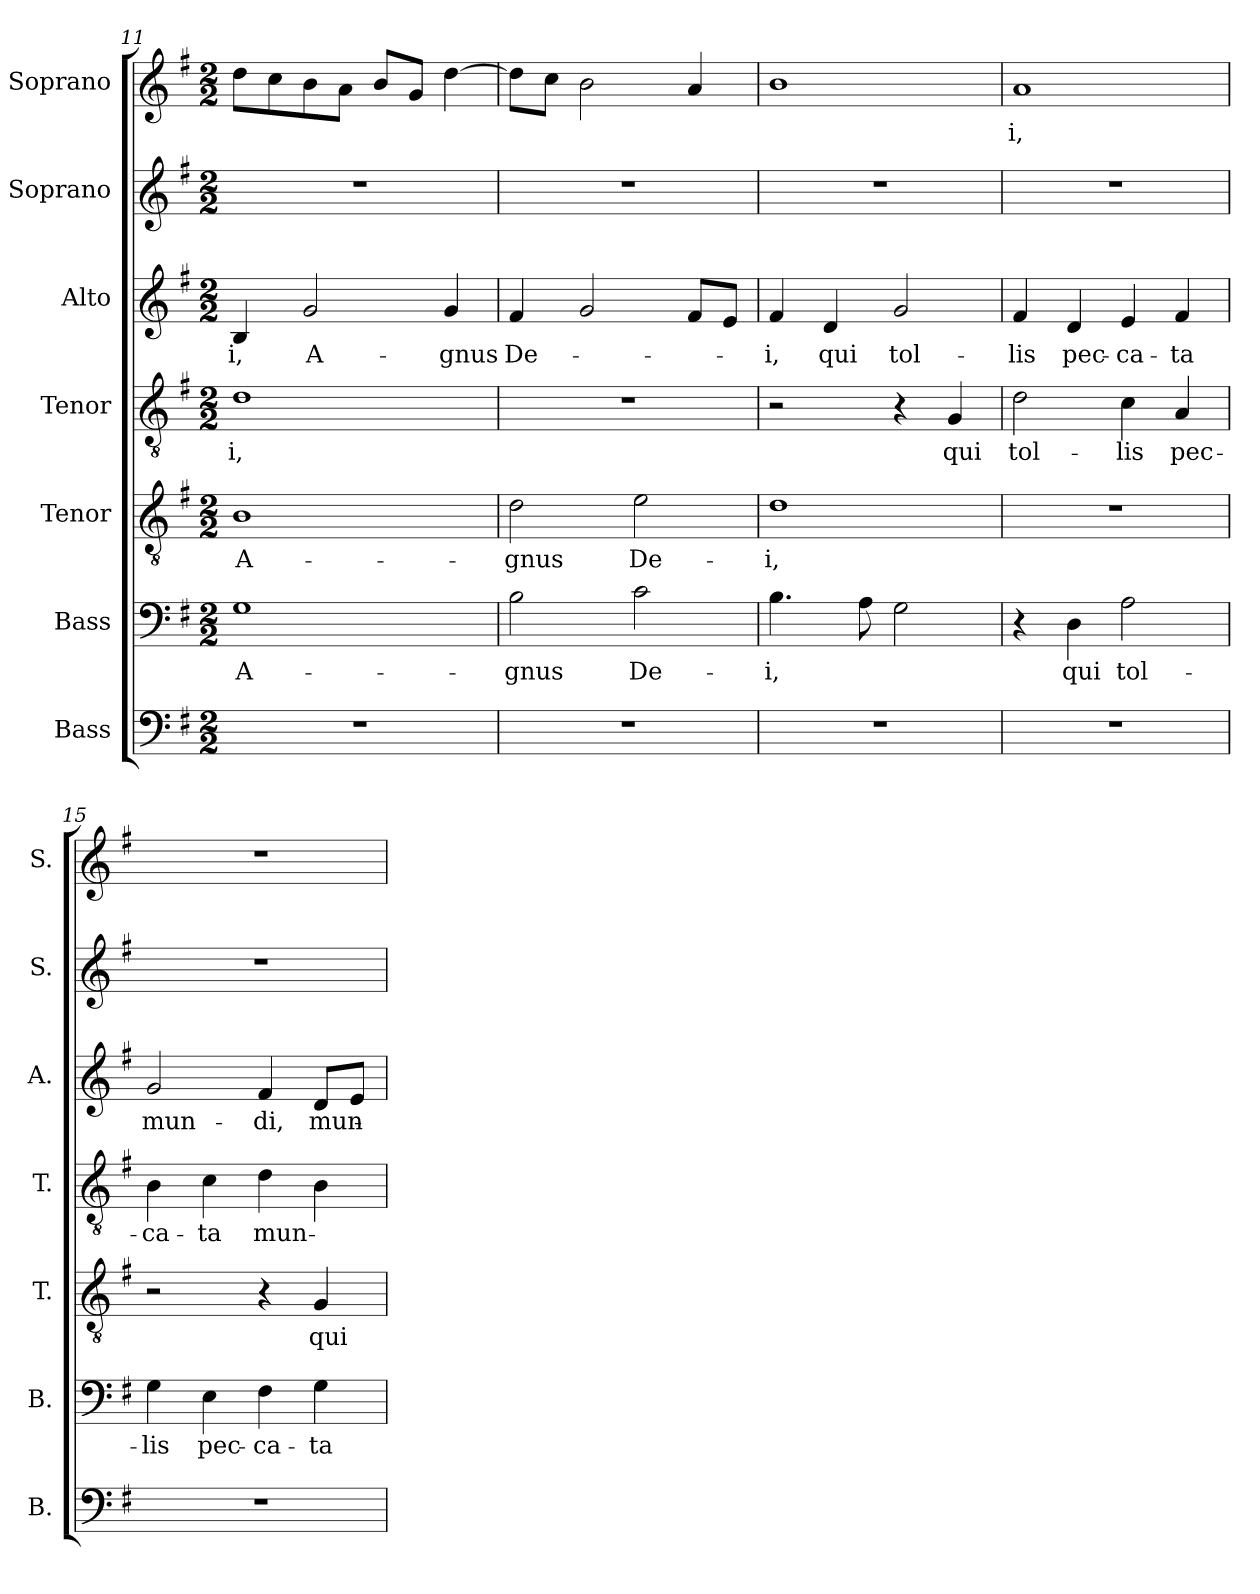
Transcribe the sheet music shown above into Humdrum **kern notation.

**kern	**kern	**text	**kern	**text	**kern	**text	**kern	**text	**kern	**kern	**text
*part7	*part6	*part6	*part5	*part5	*part4	*part4	*part3	*part3	*part2	*part1	*part1
*staff7	*staff6	*staff6	*staff5	*staff5	*staff4	*staff4	*staff3	*staff3	*staff2	*staff1	*staff1
*I"Bass	*I"Bass	*	*I"Tenor	*	*I"Tenor	*	*I"Alto	*	*I"Soprano	*I"Soprano	*
*I'B.	*I'B.	*	*I'T.	*	*I'T.	*	*I'A.	*	*I'S.	*I'S.	*
*clefF4	*clefF4	*	*clefGv2	*	*clefGv2	*	*clefG2	*	*clefG2	*clefG2	*
*	*	*	*ITrd7c12	*	*ITrd7c12	*	*	*	*	*	*
*k[f#]	*k[f#]	*	*k[f#]	*	*k[f#]	*	*k[f#]	*	*k[f#]	*k[f#]	*
*G:	*G:	*	*G:	*	*G:	*	*G:	*	*G:	*G:	*
*M2/2	*M2/2	*	*M2/2	*	*M2/2	*	*M2/2	*	*M2/2	*M2/2	*
=11	=11	=11	=11	=11	=11	=11	=11	=11	=11	=11	=11
!	!	!LO:LY:b:color=#000000	!	!	!	!	!	!	!	!	!
!	!	!	!	!LO:LY:b:color=#000000	!	!	!	!	!	!	!
!	!	!	!	!	!	!LO:LY:b:color=#000000	!	!	!	!	!
!	!	!	!	!	!	!	!	!LO:LY:b:color=#000000	!	!	!
1r	1Gi	A-	1BBi	A-	1Di	-i,	4Bi/	-i,	1r	8ddi\L	.
.	.	.	.	.	.	.	.	.	.	8cci\	.
!	!	!	!	!	!	!	!	!LO:LY:b:color=#000000	!	!	!
.	.	.	.	.	.	.	2gi/	A-	.	8bi\	.
.	.	.	.	.	.	.	.	.	.	8ai\J	.
.	.	.	.	.	.	.	.	.	.	8bi/L	.
.	.	.	.	.	.	.	.	.	.	8gi/J	.
!	!	!	!	!	!	!	!	!LO:LY:b:color=#000000	!	!	!
.	.	.	.	.	.	.	4gi/	-gnus	.	[4ddi\	.
!!LO:PB:g=z
=12	=12	=12	=12	=12	=12	=12	=12	=12	=12	=12	=12
!	!	!LO:LY:b:color=#000000	!	!	!	!	!	!	!	!	!
!	!	!	!	!LO:LY:b:color=#000000	!	!	!	!	!	!	!
!	!	!	!	!	!	!	!	!LO:LY:b:color=#000000	!	!	!
1r	2Bi\	-gnus	2Di\	-gnus	1r	.	4f#i/	De-	1r	8ddi\L]	.
.	.	.	.	.	.	.	.	.	.	8cci\J	.
.	.	.	.	.	.	.	2gi/	.	.	2bi\	.
!	!	!LO:LY:b:color=#000000	!	!	!	!	!	!	!	!	!
!	!	!	!	!LO:LY:b:color=#000000	!	!	!	!	!	!	!
.	2ci\	De-	2Ei\	De-	.	.	.	.	.	.	.
.	.	.	.	.	.	.	8f#i/L	.	.	4ai/	.
.	.	.	.	.	.	.	8ei/J	.	.	.	.
=13	=13	=13	=13	=13	=13	=13	=13	=13	=13	=13	=13
!	!	!LO:LY:b:color=#000000	!	!	!	!	!	!	!	!	!
!	!	!	!	!LO:LY:b:color=#000000	!	!	!	!	!	!	!
!	!	!	!	!	!	!	!	!LO:LY:b:color=#000000	!	!	!
1r	4.Bi\	-i,	1Di	-i,	2r	.	4f#i/	-i,	1r	1bi	.
!	!	!	!	!	!	!	!	!LO:LY:b:color=#000000	!	!	!
.	.	.	.	.	.	.	4di/	qui	.	.	.
.	8Ai\	.	.	.	.	.	.	.	.	.	.
!	!	!	!	!	!	!	!	!LO:LY:b:color=#000000	!	!	!
.	2Gi\	.	.	.	4r	.	2gi/	tol-	.	.	.
!	!	!	!	!	!	!LO:LY:b:color=#000000	!	!	!	!	!
.	.	.	.	.	4GGi/	qui	.	.	.	.	.
=14	=14	=14	=14	=14	=14	=14	=14	=14	=14	=14	=14
!	!	!	!	!	!	!LO:LY:b:color=#000000	!	!	!	!	!
!	!	!	!	!	!	!	!	!LO:LY:b:color=#000000	!	!	!
!	!	!	!	!	!	!	!	!	!	!	!LO:LY:b:color=#000000
1r	4r	.	1r	.	2Di\	tol-	4f#i/	-lis	1r	1ai	-i,
!	!	!LO:LY:b:color=#000000	!	!	!	!	!	!	!	!	!
!	!	!	!	!	!	!	!	!LO:LY:b:color=#000000	!	!	!
.	4Di\	qui	.	.	.	.	4di/	pec-	.	.	.
!	!	!LO:LY:b:color=#000000	!	!	!	!	!	!	!	!	!
!	!	!	!	!	!	!LO:LY:b:color=#000000	!	!	!	!	!
!	!	!	!	!	!	!	!	!LO:LY:b:color=#000000	!	!	!
.	2Ai\	tol-	.	.	4Ci\	-lis	4ei/	-ca-	.	.	.
!	!	!	!	!	!	!LO:LY:b:color=#000000	!	!	!	!	!
!	!	!	!	!	!	!	!	!LO:LY:b:color=#000000	!	!	!
.	.	.	.	.	4AAi/	pec-	4f#i/	-ta	.	.	.
=15	=15	=15	=15	=15	=15	=15	=15	=15	=15	=15	=15
!	!	!LO:LY:b:color=#000000	!	!	!	!	!	!	!	!	!
!	!	!	!	!	!	!LO:LY:b:color=#000000	!	!	!	!	!
!	!	!	!	!	!	!	!	!LO:LY:b:color=#000000	!	!	!
1r	4Gi\	-lis	2r	.	4BBi\	-ca-	2gi/	mun-	1r	1r	.
!	!	!LO:LY:b:color=#000000	!	!	!	!	!	!	!	!	!
!	!	!	!	!	!	!LO:LY:b:color=#000000	!	!	!	!	!
.	4Ei\	pec-	.	.	4Ci\	-ta	.	.	.	.	.
!	!	!LO:LY:b:color=#000000	!	!	!	!	!	!	!	!	!
!	!	!	!	!	!	!LO:LY:b:color=#000000	!	!	!	!	!
!	!	!	!	!	!	!	!	!LO:LY:b:color=#000000	!	!	!
.	4F#i\	-ca-	4r	.	4Di\	mun-	4f#i/	-di,	.	.	.
!	!	!LO:LY:b:color=#000000	!	!	!	!	!	!	!	!	!
!	!	!	!	!LO:LY:b:color=#000000	!	!	!	!	!	!	!
!	!	!	!	!	!	!	!	!LO:LY:b:color=#000000	!	!	!
.	4Gi\	-ta	4GGi/	qui	4BBi\	.	8di/L	mun-	.	.	.
.	.	.	.	.	.	.	8ei/J	.	.	.	.
=	=	=	=	=	=	=	=	=	=	=	=
*-	*-	*-	*-	*-	*-	*-	*-	*-	*-	*-	*-
